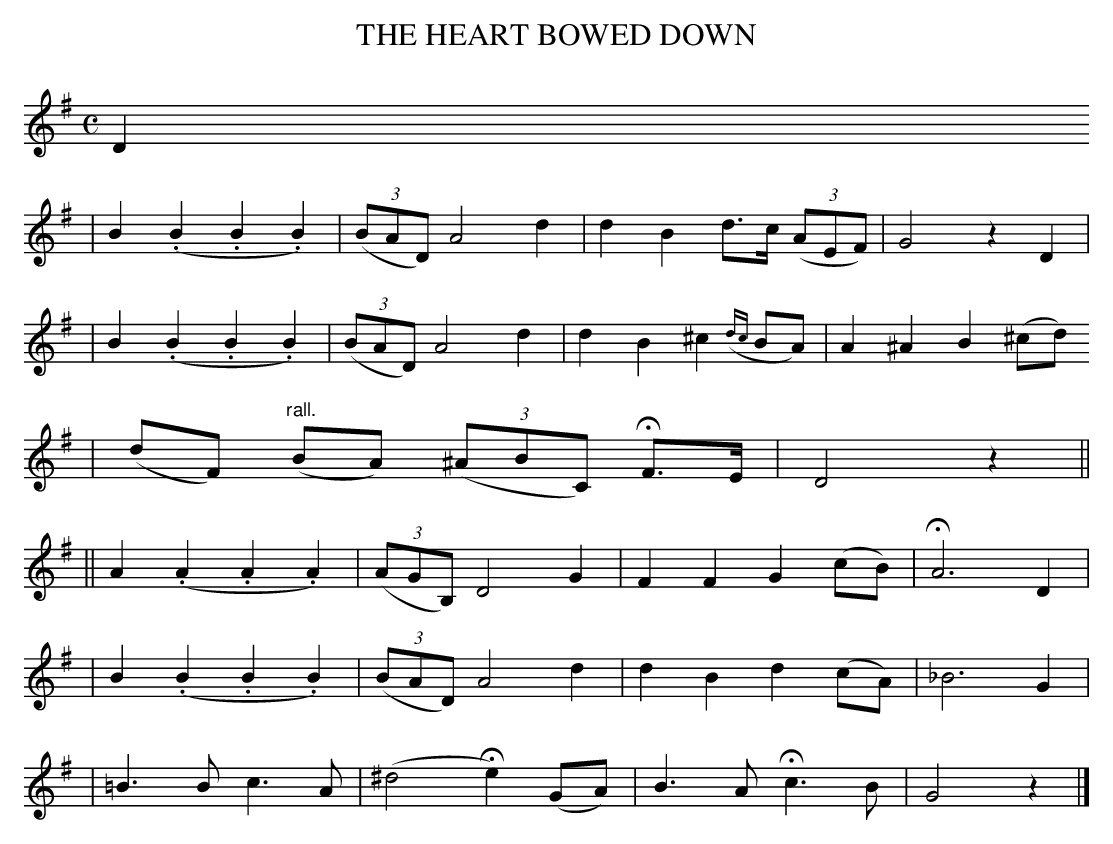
X:1
T: THE HEART BOWED DOWN
M: C
L: 1/8
K: G
D2
| B2(.B2 .B2.B2) | ((3BAD) A4 d2 | d2B2 d>c ((3AEF) | G4 z2D2 |
| B2(.B2 .B2.B2) | ((3BAD) A4 d2 | d2B2 ^c2({dc}BA) | A2^A2 B2(^cd)
| (dF) "rall."(BA) ((3^ABC) HF>E | D4 z2 ||
|| A2(.A2 .A2.A2) | ((3AGB,) D4 G2 | F2F2 G2(cB) | HA6 D2 |
| B2(.B2 .B2.B2) | ((3BAD) A4 d2 | d2B2 d2(cA) | _B6 G2 |
| =B3B c3A | (^d4 He2)(GA) | B3A Hc3B | G4 z2 |]
